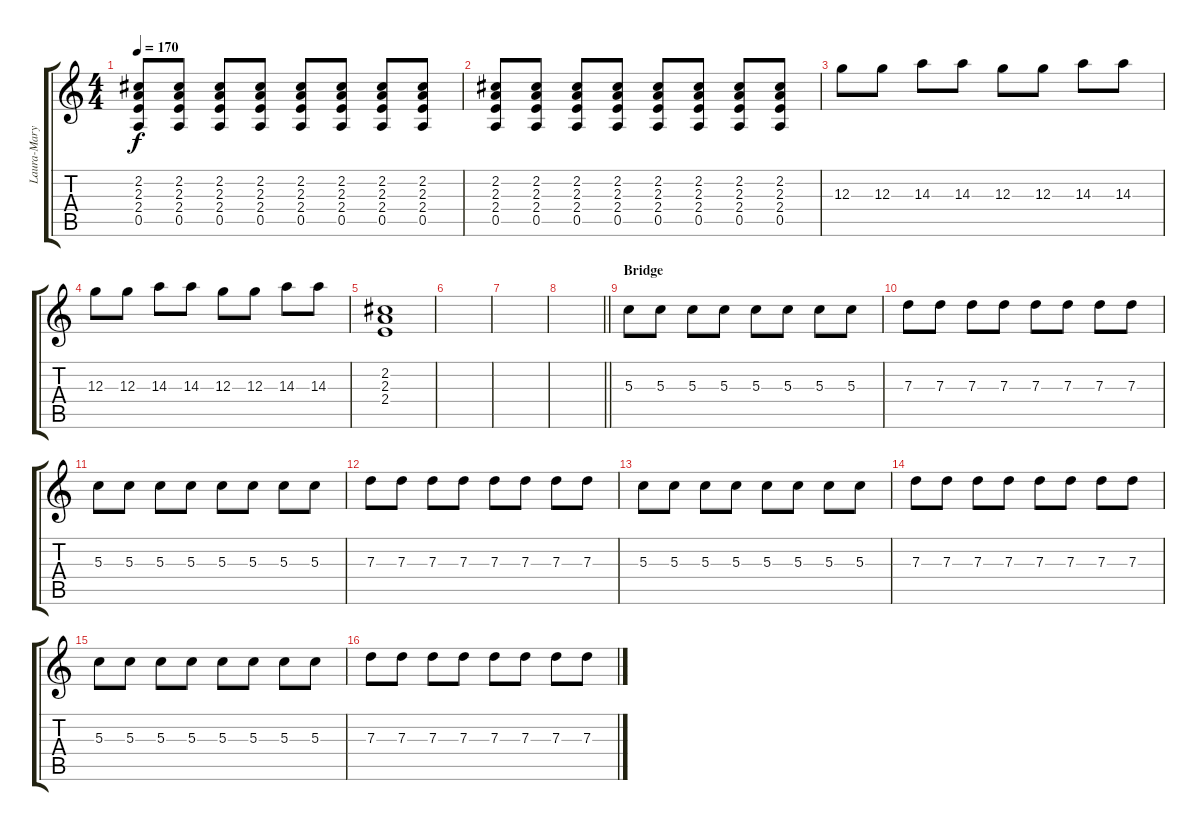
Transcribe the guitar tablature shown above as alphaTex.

\track ("Laura-Mary" "Laura-Mary") {instrument overdrivenguitar}
\staff {score tabs}
\tuning (E4 B3 G3 D3 A2 E2) {hide}
\ts (4 4)
\tempo 170
\clef g2
\ks c
(2.2 2.3 2.4 0.5).8{dy f} (2.2 2.3 2.4 0.5).8 (2.2 2.3 2.4 0.5).8 (2.2 2.3 2.4 0.5).8 (2.2 2.3 2.4 0.5).8 (2.2 2.3 2.4 0.5).8 (2.2 2.3 2.4 0.5).8 (2.2 2.3 2.4 0.5).8 |
(2.2 2.3 2.4 0.5).8 (2.2 2.3 2.4 0.5).8 (2.2 2.3 2.4 0.5).8 (2.2 2.3 2.4 0.5).8 (2.2 2.3 2.4 0.5).8 (2.2 2.3 2.4 0.5).8 (2.2 2.3 2.4 0.5).8 (2.2 2.3 2.4 0.5).8 |
12.3.8 12.3.8 14.3.8 14.3.8 12.3.8 12.3.8 14.3.8 14.3.8 |
12.3.8 12.3.8 14.3.8 14.3.8 12.3.8 12.3.8 14.3.8 14.3.8 |
(2.2 2.3 2.4).1 |
|
|
\barLineRight lightlight
|
\section ("" "Bridge")
5.3.8 5.3.8 5.3.8 5.3.8 5.3.8 5.3.8 5.3.8 5.3.8 |
7.3.8 7.3.8 7.3.8 7.3.8 7.3.8 7.3.8 7.3.8 7.3.8 |
5.3.8 5.3.8 5.3.8 5.3.8 5.3.8 5.3.8 5.3.8 5.3.8 |
7.3.8 7.3.8 7.3.8 7.3.8 7.3.8 7.3.8 7.3.8 7.3.8 |
5.3.8 5.3.8 5.3.8 5.3.8 5.3.8 5.3.8 5.3.8 5.3.8 |
7.3.8 7.3.8 7.3.8 7.3.8 7.3.8 7.3.8 7.3.8 7.3.8 |
5.3.8 5.3.8 5.3.8 5.3.8 5.3.8 5.3.8 5.3.8 5.3.8 |
7.3.8 7.3.8 7.3.8 7.3.8 7.3.8 7.3.8 7.3.8 7.3.8
